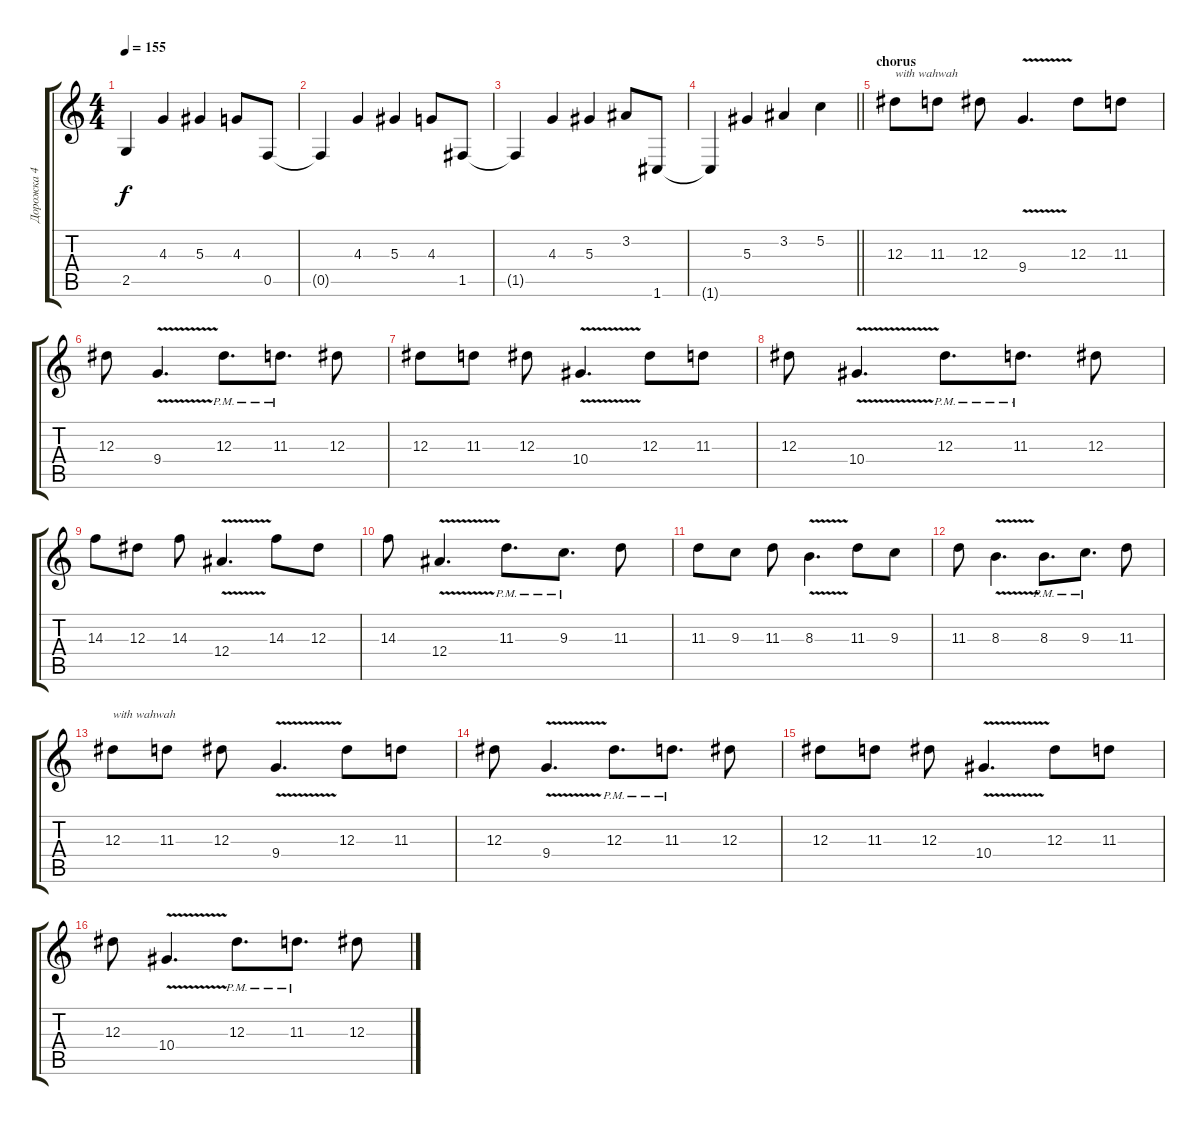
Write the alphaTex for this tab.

\track ("Дорожка 4" "Дорожка 4") {instrument distortionguitar}
\staff {score tabs}
\tuning (C4 G3 Eb3 Bb2 F2 C2) {hide}
\ts (4 4)
\tempo 155
\clef g2
\ks c
2.5{t}.4{dy f} 4.3.4 5.3.4 4.3.8 0.5.8 |
0.5{t}.4 4.3.4 5.3.4 4.3.8 1.5.8 |
1.5{t}.4 4.3.4 5.3.4 3.2.8 1.6.8 |
\barLineRight lightlight
1.6{t}.4 5.3.4 3.2.4 5.2.4 |
\section ("" "chorus")
12.3.8{txt "with wahwah"} 11.3.8 12.3.8 9.4{v}.4{d} 12.3.8 11.3.8 |
12.3.8 9.4{v}.4{d} 12.3{pm}.8{d} 11.3{pm}.8{d} 12.3.8 |
12.3.8 11.3.8 12.3.8 10.4{v}.4{d} 12.3.8 11.3.8 |
12.3.8 10.4{v}.4{d} 12.3{pm}.8{d} 11.3{pm}.8{d} 12.3.8 |
14.3.8 12.3.8 14.3.8 12.4{v}.4{d} 14.3.8 12.3.8 |
14.3.8 12.4{v}.4{d} 11.3{pm}.8{d} 9.3{pm}.8{d} 11.3.8 |
11.3.8 9.3.8 11.3.8 8.3{v}.4{d} 11.3.8 9.3.8 |
11.3.8 8.3{v}.4{d} 8.3{pm}.8{d} 9.3{pm}.8{d} 11.3.8 |
12.3.8{txt "with wahwah"} 11.3.8 12.3.8 9.4{v}.4{d} 12.3.8 11.3.8 |
12.3.8 9.4{v}.4{d} 12.3{pm}.8{d} 11.3{pm}.8{d} 12.3.8 |
12.3.8 11.3.8 12.3.8 10.4{v}.4{d} 12.3.8 11.3.8 |
12.3.8 10.4{v}.4{d} 12.3{pm}.8{d} 11.3{pm}.8{d} 12.3.8
